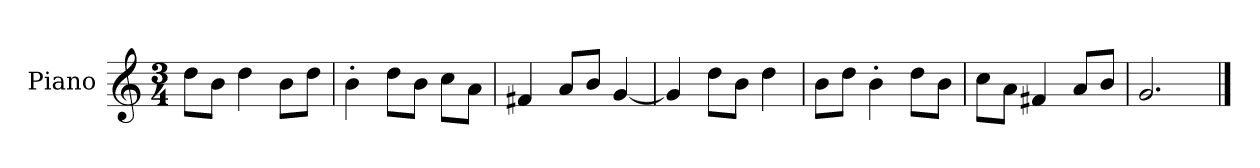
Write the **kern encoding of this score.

**kern
*part1
*staff1
*I"Piano
*I'P-no
*clefG2
*k[]
*M3/4
*MM171
=1
8dd\L
8b\J
4dd\
8b\L
8dd\J
=2
4b'\
8dd\L
8b\J
8cc\L
8a\J
=3
4f#X/
8a/L
8b/J
[4g/
=4
4g/]
8dd\L
8b\J
4dd\
=5
8b\L
8dd\J
4b'\
8dd\L
8b\J
=6
8cc\L
8a\J
4f#X/
8a/L
8b/J
=7
2.g/
==
*-
